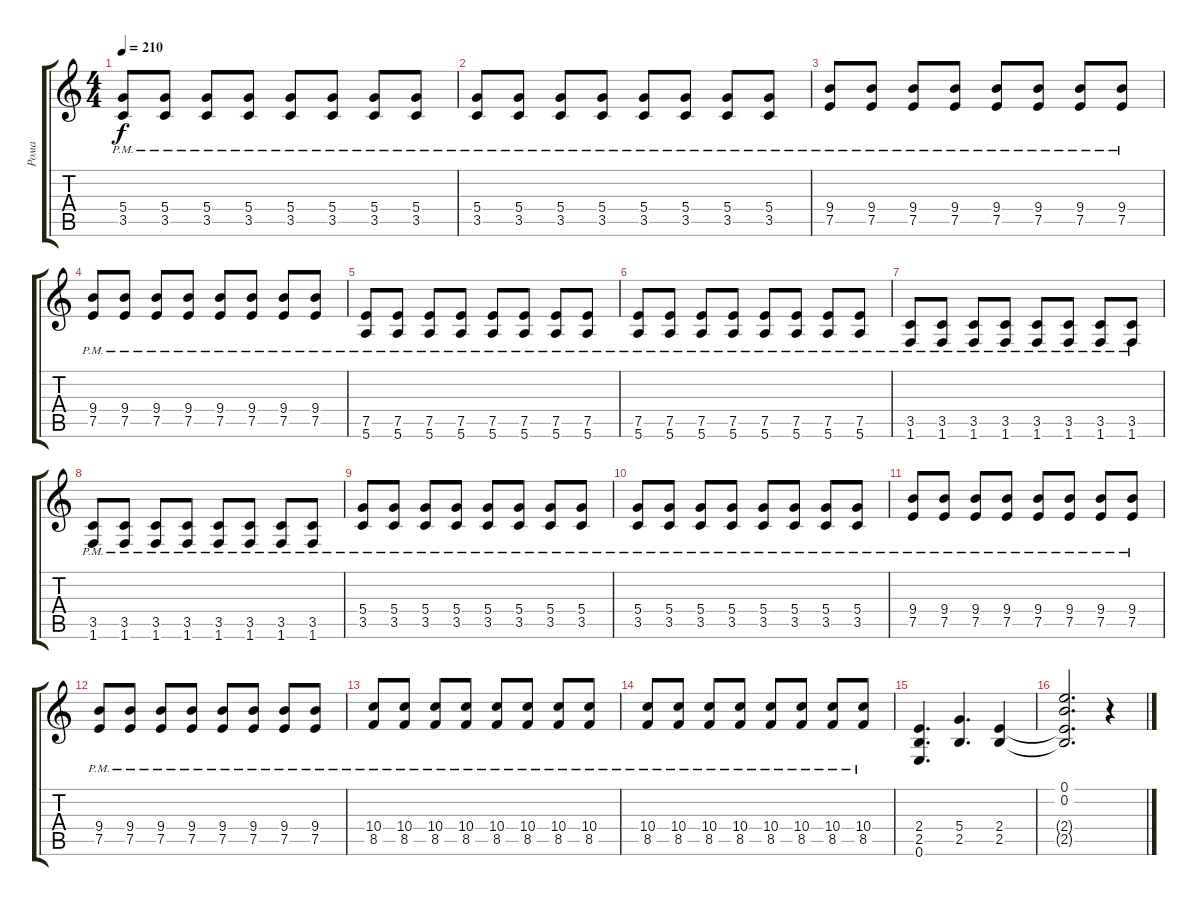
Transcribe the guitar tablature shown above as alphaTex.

\track ("Рома" "Рома") {instrument overdrivenguitar}
\staff {score tabs}
\tuning (E4 B3 G3 D3 A2 E2) {hide}
\ts (4 4)
\tempo 210
\clef g2
\ks c
(5.4 3.5{pm}).8{dy f} (5.4 3.5{pm}).8 (5.4 3.5{pm}).8 (5.4 3.5{pm}).8 (5.4 3.5{pm}).8 (5.4 3.5{pm}).8 (5.4 3.5{pm}).8 (5.4 3.5{pm}).8 |
(5.4 3.5{pm}).8 (5.4 3.5{pm}).8 (5.4 3.5{pm}).8 (5.4 3.5{pm}).8 (5.4 3.5{pm}).8 (5.4 3.5{pm}).8 (5.4 3.5{pm}).8 (5.4 3.5{pm}).8 |
(9.4 7.5{pm}).8 (9.4 7.5{pm}).8 (9.4 7.5{pm}).8 (9.4 7.5{pm}).8 (9.4 7.5{pm}).8 (9.4 7.5{pm}).8 (9.4 7.5{pm}).8 (9.4 7.5{pm}).8 |
(9.4 7.5{pm}).8 (9.4 7.5{pm}).8 (9.4 7.5{pm}).8 (9.4 7.5{pm}).8 (9.4 7.5{pm}).8 (9.4 7.5{pm}).8 (9.4 7.5{pm}).8 (9.4 7.5{pm}).8 |
(7.5{pm} 5.6{pm}).8 (7.5{pm} 5.6{pm}).8 (7.5{pm} 5.6{pm}).8 (7.5{pm} 5.6{pm}).8 (7.5{pm} 5.6{pm}).8 (7.5{pm} 5.6{pm}).8 (7.5{pm} 5.6{pm}).8 (7.5{pm} 5.6{pm}).8 |
(7.5{pm} 5.6{pm}).8 (7.5{pm} 5.6{pm}).8 (7.5{pm} 5.6{pm}).8 (7.5{pm} 5.6{pm}).8 (7.5{pm} 5.6{pm}).8 (7.5{pm} 5.6{pm}).8 (7.5{pm} 5.6{pm}).8 (7.5{pm} 5.6{pm}).8 |
(3.5{pm} 1.6{pm}).8 (3.5{pm} 1.6{pm}).8 (3.5{pm} 1.6{pm}).8 (3.5{pm} 1.6{pm}).8 (3.5{pm} 1.6{pm}).8 (3.5{pm} 1.6{pm}).8 (3.5{pm} 1.6{pm}).8 (3.5{pm} 1.6{pm}).8 |
(3.5{pm} 1.6{pm}).8 (3.5{pm} 1.6{pm}).8 (3.5{pm} 1.6{pm}).8 (3.5{pm} 1.6{pm}).8 (3.5{pm} 1.6{pm}).8 (3.5{pm} 1.6{pm}).8 (3.5{pm} 1.6{pm}).8 (3.5{pm} 1.6{pm}).8 |
(5.4 3.5{pm}).8 (5.4 3.5{pm}).8 (5.4 3.5{pm}).8 (5.4 3.5{pm}).8 (5.4 3.5{pm}).8 (5.4 3.5{pm}).8 (5.4 3.5{pm}).8 (5.4 3.5{pm}).8 |
(5.4 3.5{pm}).8 (5.4 3.5{pm}).8 (5.4 3.5{pm}).8 (5.4 3.5{pm}).8 (5.4 3.5{pm}).8 (5.4 3.5{pm}).8 (5.4 3.5{pm}).8 (5.4 3.5{pm}).8 |
(9.4 7.5{pm}).8 (9.4 7.5{pm}).8 (9.4 7.5{pm}).8 (9.4 7.5{pm}).8 (9.4 7.5{pm}).8 (9.4 7.5{pm}).8 (9.4 7.5{pm}).8 (9.4 7.5{pm}).8 |
(9.4 7.5{pm}).8 (9.4 7.5{pm}).8 (9.4 7.5{pm}).8 (9.4 7.5{pm}).8 (9.4 7.5{pm}).8 (9.4 7.5{pm}).8 (9.4 7.5{pm}).8 (9.4 7.5{pm}).8 |
(10.4{pm} 8.5{pm}).8 (10.4{pm} 8.5{pm}).8 (10.4{pm} 8.5{pm}).8 (10.4{pm} 8.5{pm}).8 (10.4{pm} 8.5{pm}).8 (10.4{pm} 8.5{pm}).8 (10.4{pm} 8.5{pm}).8 (10.4{pm} 8.5).8 |
(10.4{pm} 8.5{pm}).8 (10.4{pm} 8.5{pm}).8 (10.4{pm} 8.5{pm}).8 (10.4{pm} 8.5{pm}).8 (10.4{pm} 8.5{pm}).8 (10.4{pm} 8.5{pm}).8 (10.4{pm} 8.5{pm}).8 (10.4{pm} 8.5{pm}).8 |
(2.4 2.5 0.6).4{d} (5.4 2.5).4{d} (2.4 2.5).4 |
(0.1 0.2 2.4{t} 2.5{t}).2{d} r.4
